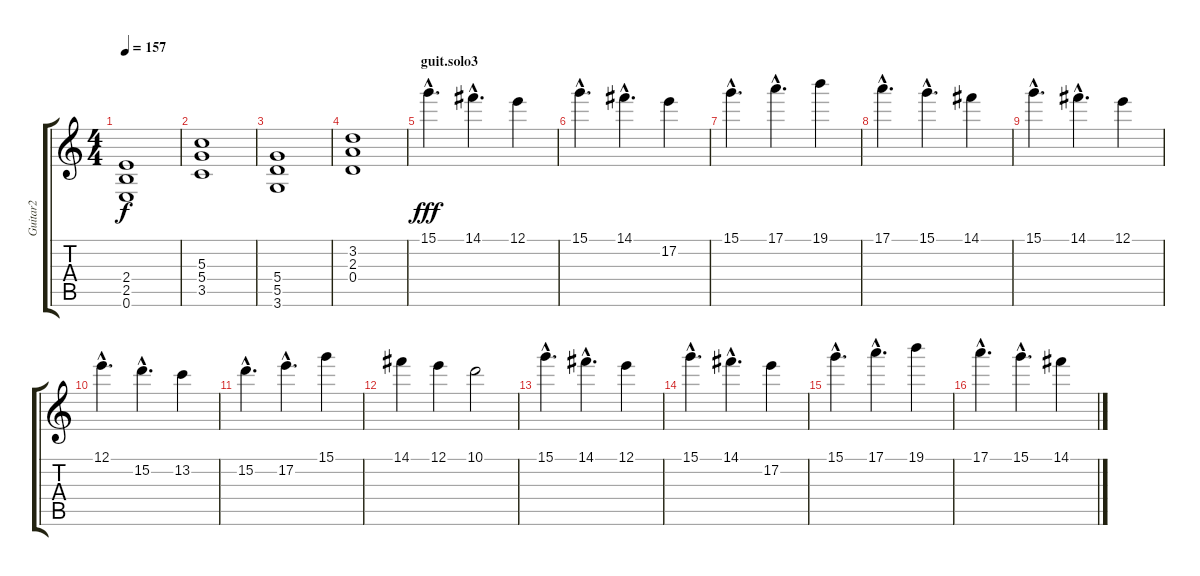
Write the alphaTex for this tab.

\track ("Guitar2" "Guitar2") {instrument overdrivenguitar}
\staff {score tabs}
\tuning (E4 B3 G3 D3 A2 E2) {hide}
\ts (4 4)
\tempo 157
\clef g2
\ks c
(2.4 2.5 0.6).1{dy f} |
(5.3 5.4 3.5).1 |
(5.4 5.5 3.6).1 |
(3.2 2.3 0.4).1 |
\section ("" "guit.solo3")
15.1{hac}.4{d dy fff} 14.1{hac}.4{d} 12.1.4 |
15.1{hac}.4{d} 14.1{hac}.4{d} 17.2.4 |
15.1{hac}.4{d} 17.1{hac}.4{d} 19.1.4 |
17.1{hac}.4{d} 15.1{hac}.4{d} 14.1.4 |
15.1{hac}.4{d} 14.1{hac}.4{d} 12.1.4 |
12.1{hac}.4{d} 15.2{hac}.4{d} 13.2.4 |
15.2{hac}.4{d} 17.2{hac}.4{d} 15.1.4 |
14.1.4 12.1.4 10.1.2 |
15.1{hac}.4{d} 14.1{hac}.4{d} 12.1.4 |
15.1{hac}.4{d} 14.1{hac}.4{d} 17.2.4 |
15.1{hac}.4{d} 17.1{hac}.4{d} 19.1.4 |
17.1{hac}.4{d} 15.1{hac}.4{d} 14.1.4
